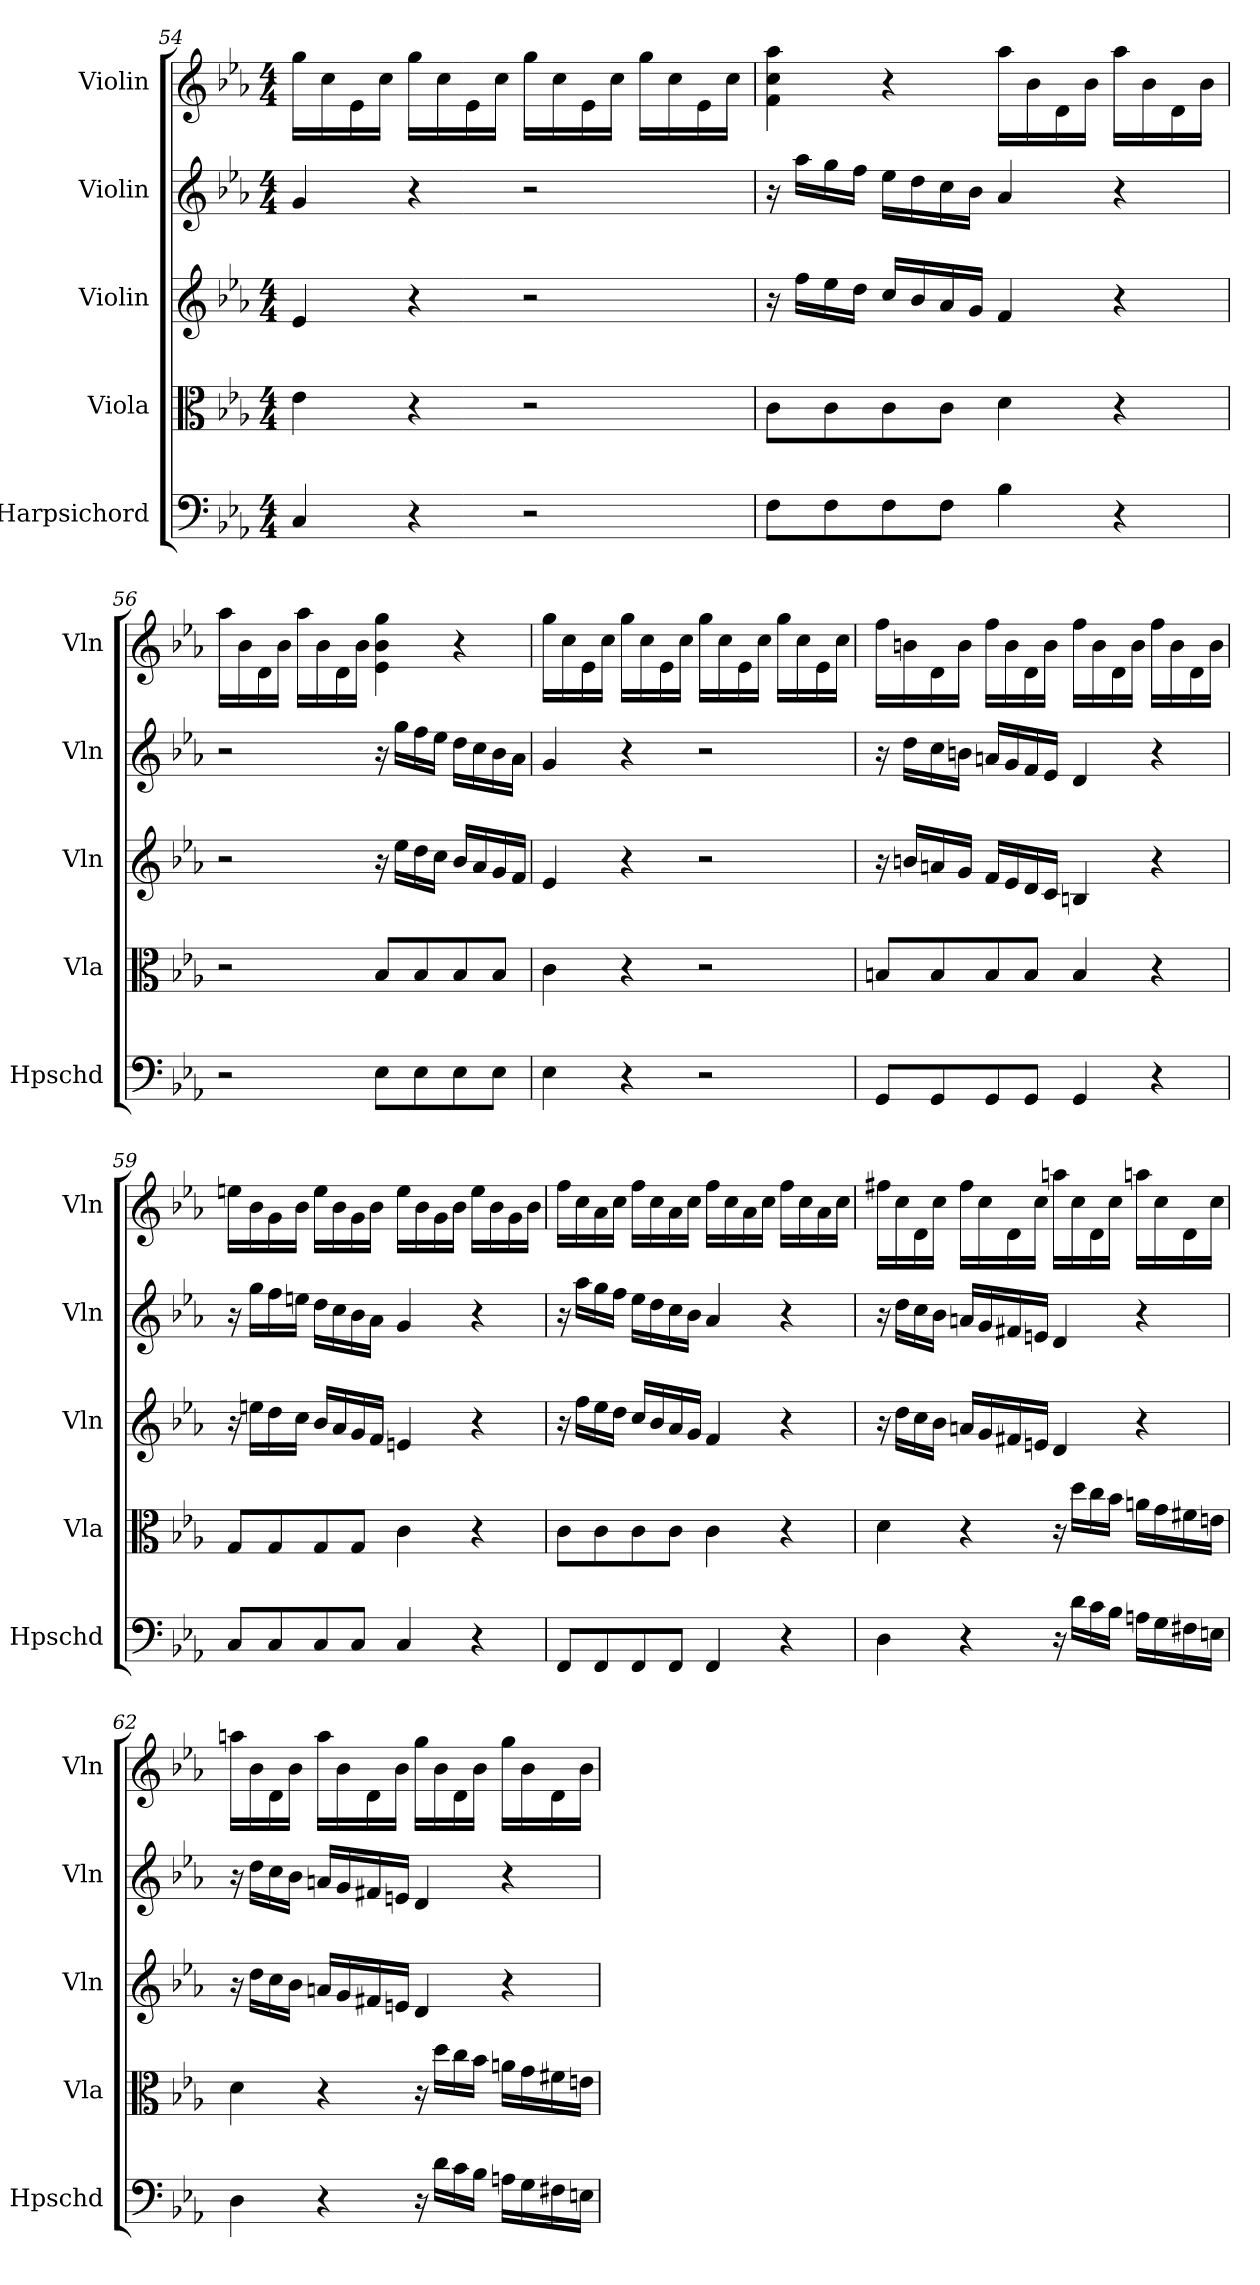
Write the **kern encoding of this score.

**kern	**kern	**kern	**kern	**kern
*part5	*part4	*part3	*part2	*part1
*staff5	*staff4	*staff3	*staff2	*staff1
*I"Harpsichord	*I"Viola	*I"Violin	*I"Violin	*I"Violin
*I'Hpschd	*I'Vla	*I'Vln	*I'Vln	*I'Vln
*clefF4	*clefC3	*clefG2	*clefG2	*clefG2
*k[b-e-a-]	*k[b-e-a-]	*k[b-e-a-]	*k[b-e-a-]	*k[b-e-a-]
*M4/4	*M4/4	*M4/4	*M4/4	*M4/4
=54	=54	=54	=54	=54
4C/	4e-\	4e-/	4g/	16gg\LL
.	.	.	.	16cc\
.	.	.	.	16e-\
.	.	.	.	16cc\JJ
4r	4r	4r	4r	16gg\LL
.	.	.	.	16cc\
.	.	.	.	16e-\
.	.	.	.	16cc\JJ
2r	2r	2r	2r	16gg\LL
.	.	.	.	16cc\
.	.	.	.	16e-\
.	.	.	.	16cc\JJ
.	.	.	.	16gg\LL
.	.	.	.	16cc\
.	.	.	.	16e-\
.	.	.	.	16cc\JJ
=55	=55	=55	=55	=55
8F\L	8c\L	16r	16r	4f\ 4cc\ 4aa-\
.	.	16ff\LL	16aa-\LL	.
8F\	8c\	16ee-\	16gg\	.
.	.	16dd\JJ	16ff\JJ	.
8F\	8c\	16cc/LL	16ee-\LL	4r
.	.	16b-/	16dd\	.
8F\J	8c\J	16a-/	16cc\	.
.	.	16g/JJ	16b-\JJ	.
4B-\	4d\	4f/	4a-/	16aa-\LL
.	.	.	.	16b-\
.	.	.	.	16d\
.	.	.	.	16b-\JJ
4r	4r	4r	4r	16aa-\LL
.	.	.	.	16b-\
.	.	.	.	16d\
.	.	.	.	16b-\JJ
=56	=56	=56	=56	=56
2r	2r	2r	2r	16aa-\LL
.	.	.	.	16b-\
.	.	.	.	16d\
.	.	.	.	16b-\JJ
.	.	.	.	16aa-\LL
.	.	.	.	16b-\
.	.	.	.	16d\
.	.	.	.	16b-\JJ
8E-\L	8B-/L	16r	16r	4e-\ 4b-\ 4gg\
.	.	16ee-\LL	16gg\LL	.
8E-\	8B-/	16dd\	16ff\	.
.	.	16cc\JJ	16ee-\JJ	.
8E-\	8B-/	16b-/LL	16dd\LL	4r
.	.	16a-/	16cc\	.
8E-\J	8B-/J	16g/	16b-\	.
.	.	16f/JJ	16a-\JJ	.
=57	=57	=57	=57	=57
4E-\	4c\	4e-/	4g/	16gg\LL
.	.	.	.	16cc\
.	.	.	.	16e-\
.	.	.	.	16cc\JJ
4r	4r	4r	4r	16gg\LL
.	.	.	.	16cc\
.	.	.	.	16e-\
.	.	.	.	16cc\JJ
2r	2r	2r	2r	16gg\LL
.	.	.	.	16cc\
.	.	.	.	16e-\
.	.	.	.	16cc\JJ
.	.	.	.	16gg\LL
.	.	.	.	16cc\
.	.	.	.	16e-\
.	.	.	.	16cc\JJ
=58	=58	=58	=58	=58
8GG/L	8Bn/L	16r	16r	16ff\LL
.	.	16bn/LL	16dd\LL	16bn\
8GG/	8B/	16an/	16cc\	16d\
.	.	16g/JJ	16bn\JJ	16b\JJ
8GG/	8B/	16f/LL	16an/LL	16ff\LL
.	.	16e-/	16g/	16b\
8GG/J	8B/J	16d/	16f/	16d\
.	.	16c/JJ	16e-/JJ	16b\JJ
4GG/	4B/	4Bn/	4d/	16ff\LL
.	.	.	.	16b\
.	.	.	.	16d\
.	.	.	.	16b\JJ
4r	4r	4r	4r	16ff\LL
.	.	.	.	16b\
.	.	.	.	16d\
.	.	.	.	16b\JJ
=59	=59	=59	=59	=59
8C/L	8G/L	16r	16r	16een\LL
.	.	16een\LL	16gg\LL	16b-\
8C/	8G/	16dd\	16ff\	16g\
.	.	16cc\JJ	16een\JJ	16b-\JJ
8C/	8G/	16b-/LL	16dd\LL	16ee\LL
.	.	16a-/	16cc\	16b-\
8C/J	8G/J	16g/	16b-\	16g\
.	.	16f/JJ	16a-\JJ	16b-\JJ
4C/	4c\	4en/	4g/	16ee\LL
.	.	.	.	16b-\
.	.	.	.	16g\
.	.	.	.	16b-\JJ
4r	4r	4r	4r	16ee\LL
.	.	.	.	16b-\
.	.	.	.	16g\
.	.	.	.	16b-\JJ
=60	=60	=60	=60	=60
8FF/L	8c\L	16r	16r	16ff\LL
.	.	16ff\LL	16aa-\LL	16cc\
8FF/	8c\	16ee-\	16gg\	16a-\
.	.	16dd\JJ	16ff\JJ	16cc\JJ
8FF/	8c\	16cc/LL	16ee-\LL	16ff\LL
.	.	16b-/	16dd\	16cc\
8FF/J	8c\J	16a-/	16cc\	16a-\
.	.	16g/JJ	16b-\JJ	16cc\JJ
4FF/	4c\	4f/	4a-/	16ff\LL
.	.	.	.	16cc\
.	.	.	.	16a-\
.	.	.	.	16cc\JJ
4r	4r	4r	4r	16ff\LL
.	.	.	.	16cc\
.	.	.	.	16a-\
.	.	.	.	16cc\JJ
=61	=61	=61	=61	=61
4D\	4d\	16r	16r	16ff#X\LL
.	.	16dd\LL	16dd\LL	16cc\
.	.	16cc\	16cc\	16d\
.	.	16b-\JJ	16b-\JJ	16cc\JJ
4r	4r	16an/LL	16an/LL	16ff#\LL
.	.	16g/	16g/	16cc\
.	.	16f#X/	16f#X/	16d\
.	.	16en/JJ	16en/JJ	16cc\JJ
16r	16r	4d/	4d/	16aan\LL
16d\LL	16dd\LL	.	.	16cc\
16c\	16cc\	.	.	16d\
16B-\JJ	16b-\JJ	.	.	16cc\JJ
16An\LL	16an\LL	4r	4r	16aan\LL
16G\	16g\	.	.	16cc\
16F#X\	16f#X\	.	.	16d\
16En\JJ	16en\JJ	.	.	16cc\JJ
=62	=62	=62	=62	=62
4D\	4d\	16r	16r	16aan\LL
.	.	16dd\LL	16dd\LL	16b-\
.	.	16cc\	16cc\	16d\
.	.	16b-\JJ	16b-\JJ	16b-\JJ
4r	4r	16an/LL	16an/LL	16aa\LL
.	.	16g/	16g/	16b-\
.	.	16f#X/	16f#X/	16d\
.	.	16en/JJ	16en/JJ	16b-\JJ
16r	16r	4d/	4d/	16gg\LL
16d\LL	16dd\LL	.	.	16b-\
16c\	16cc\	.	.	16d\
16B-\JJ	16b-\JJ	.	.	16b-\JJ
16An\LL	16an\LL	4r	4r	16gg\LL
16G\	16g\	.	.	16b-\
16F#X\	16f#X\	.	.	16d\
16En\JJ	16en\JJ	.	.	16b-\JJ
=	=	=	=	=
*-	*-	*-	*-	*-
